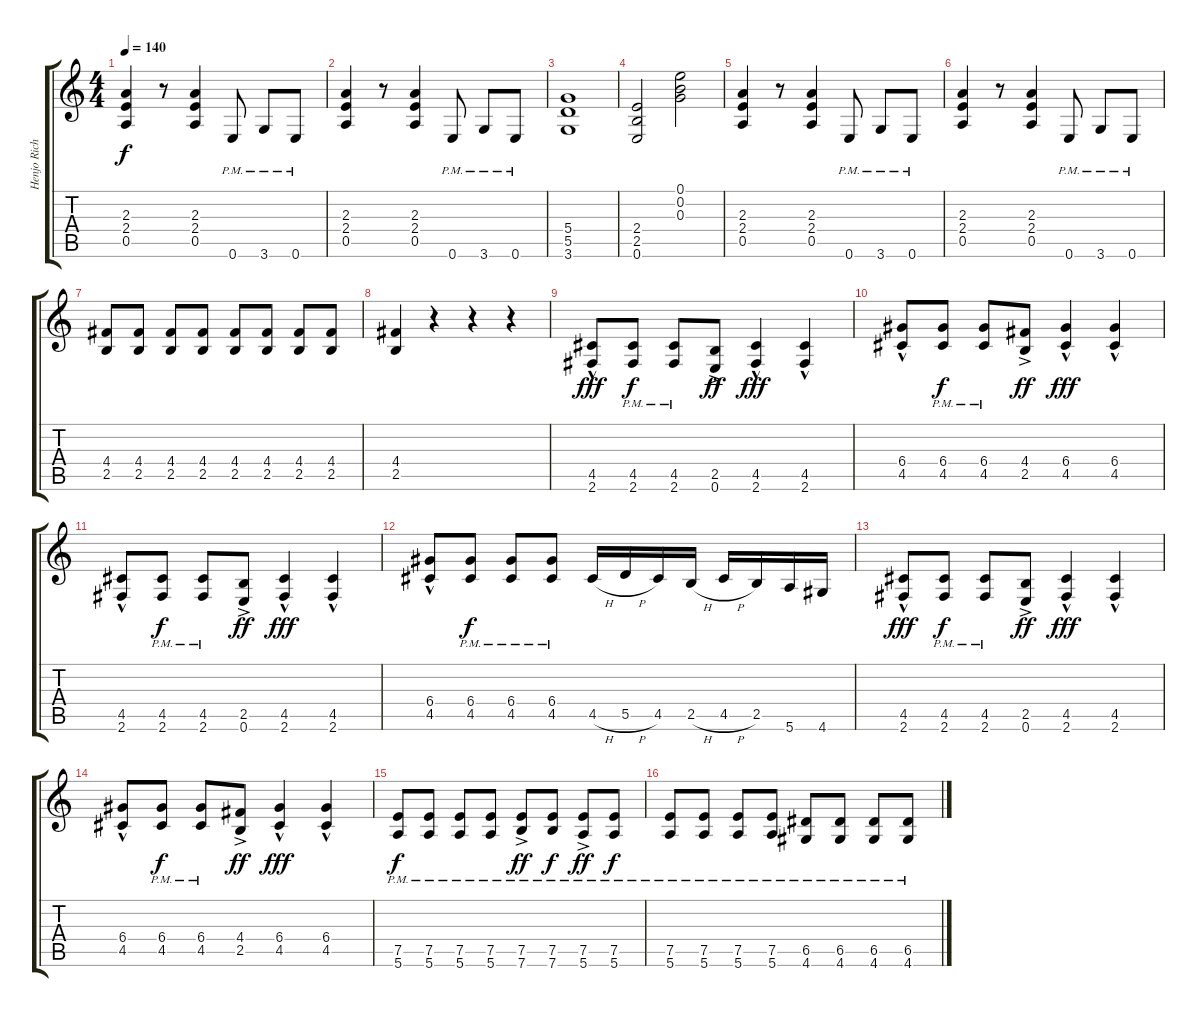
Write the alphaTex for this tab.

\track ("Henjo Richter" "Henjo Rich") {instrument distortionguitar}
\staff {score tabs}
\tuning (E4 B3 G3 D3 A2 E2) {hide}
\ts (4 4)
\tempo 140
\clef g2
\ks c
(2.3 2.4 0.5).4{dy f} r.8 (2.3 2.4 0.5).4 0.6{pm}.8 3.6{pm}.8 0.6{pm}.8 |
(2.3 2.4 0.5).4 r.8 (2.3 2.4 0.5).4 0.6{pm}.8 3.6{pm}.8 0.6{pm}.8 |
(5.4 5.5 3.6).1 |
(2.4 2.5 0.6).2 (0.1 0.2 0.3).2 |
(2.3 2.4 0.5).4 r.8 (2.3 2.4 0.5).4 0.6{pm}.8 3.6{pm}.8 0.6{pm}.8 |
(2.3 2.4 0.5).4 r.8 (2.3 2.4 0.5).4 0.6{pm}.8 3.6{pm}.8 0.6{pm}.8 |
(4.4 2.5).8 (4.4 2.5).8 (4.4 2.5).8 (4.4 2.5).8 (4.4 2.5).8 (4.4 2.5).8 (4.4 2.5).8 (4.4 2.5).8 |
(4.4 2.5).4 r.4 r.4 r.4 |
(4.5 2.6{hac}).8{dy fff} (4.5{pm} 2.6{pm}).8{dy f} (4.5{pm} 2.6{pm}).8 (2.5 0.6{ac}).8{dy ff} (4.5 2.6{hac}).4{dy fff} (4.5 2.6{hac}).4 |
(6.4 4.5{hac}).8 (6.4{pm} 4.5{pm}).8{dy f} (6.4{pm} 4.5{pm}).8 (4.4 2.5{ac}).8{dy ff} (6.4 4.5{hac}).4{dy fff} (6.4 4.5{hac}).4 |
(4.5 2.6{hac}).8 (4.5{pm} 2.6{pm}).8{dy f} (4.5{pm} 2.6{pm}).8 (2.5 0.6{ac}).8{dy ff} (4.5 2.6{hac}).4{dy fff} (4.5 2.6{hac}).4 |
(6.4 4.5{hac}).8 (6.4{pm} 4.5{pm}).8{dy f} (6.4{pm} 4.5{pm}).8 (6.4{pm} 4.5{pm}).8 4.5{h}.16 5.5{h}.16 4.5.16 2.5{h}.16 4.5{h}.16 2.5.16 5.6.16 4.6.16 |
(4.5 2.6{hac}).8{dy fff} (4.5{pm} 2.6{pm}).8{dy f} (4.5{pm} 2.6{pm}).8 (2.5 0.6{ac}).8{dy ff} (4.5 2.6{hac}).4{dy fff} (4.5 2.6{hac}).4 |
(6.4 4.5{hac}).8 (6.4{pm} 4.5{pm}).8{dy f} (6.4{pm} 4.5{pm}).8 (4.4 2.5{ac}).8{dy ff} (6.4 4.5{hac}).4{dy fff} (6.4 4.5{hac}).4 |
(7.5{pm} 5.6{pm}).8{dy f} (7.5{pm} 5.6{pm}).8 (7.5{pm} 5.6{pm}).8 (7.5{pm} 5.6{pm}).8 (7.5{pm} 7.6{ac pm}).8{dy ff} (7.5{pm} 7.6{pm}).8{dy f} (7.5{pm} 5.6{ac pm}).8{dy ff} (7.5{pm} 5.6{pm}).8{dy f} |
(7.5{pm} 5.6{pm}).8 (7.5{pm} 5.6{pm}).8 (7.5{pm} 5.6{pm}).8 (7.5{pm} 5.6{pm}).8 (6.5{pm} 4.6{pm}).8 (6.5{pm} 4.6{pm}).8 (6.5{pm} 4.6{pm}).8 (6.5{pm} 4.6{pm}).8
